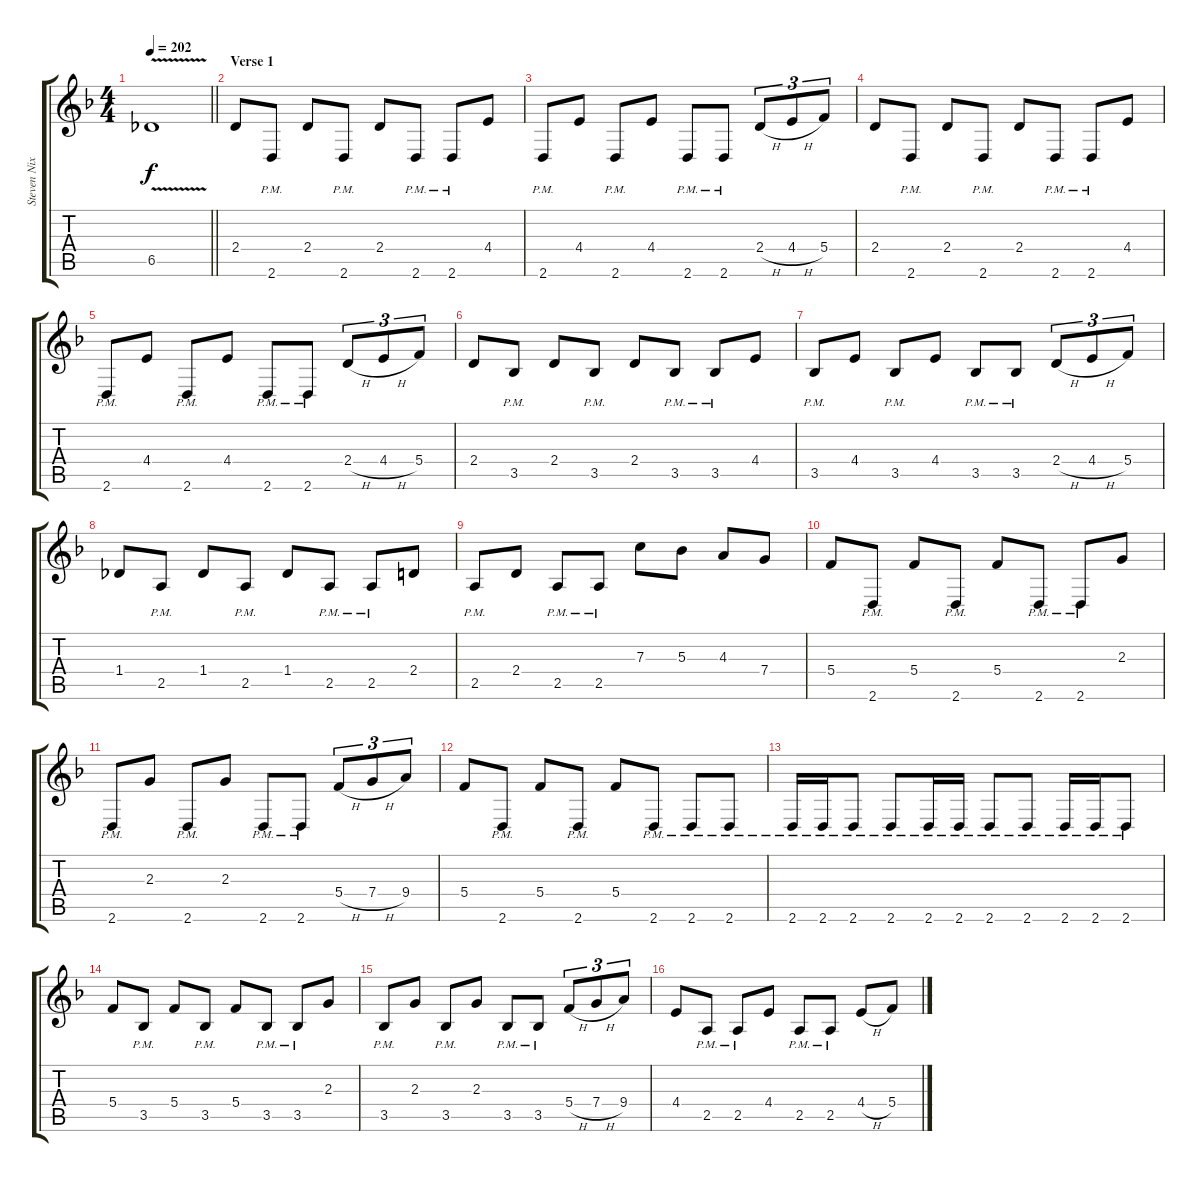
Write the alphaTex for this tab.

\track ("Steven Nixon" "Steven Nix") {instrument distortionguitar}
\staff {score tabs}
\tuning (D4 A3 F3 C3 G2 C2) {hide}
\ts (4 4)
\tempo 202
\clef g2
\barLineRight lightlight
\ks f
6.5{v}.1{dy f} |
\section ("" "Verse 1")
2.4.8 2.6{pm}.8 2.4.8 2.6{pm}.8 2.4.8 2.6{pm}.8 2.6{pm}.8 4.4.8 |
2.6{pm}.8 4.4.8 2.6{pm}.8 4.4.8 2.6{pm}.8 2.6{pm}.8 2.4{h}.8{tu (3 2)} 4.4{h}.8{tu (3 2)} 5.4.8{tu (3 2)} |
2.4.8 2.6{pm}.8 2.4.8 2.6{pm}.8 2.4.8 2.6{pm}.8 2.6{pm}.8 4.4.8 |
2.6{pm}.8 4.4.8 2.6{pm}.8 4.4.8 2.6{pm}.8 2.6{pm}.8 2.4{h}.8{tu (3 2)} 4.4{h}.8{tu (3 2)} 5.4.8{tu (3 2)} |
2.4.8 3.5{pm}.8 2.4.8 3.5{pm}.8 2.4.8 3.5{pm}.8 3.5{pm}.8 4.4.8 |
3.5{pm}.8 4.4.8 3.5{pm}.8 4.4.8 3.5{pm}.8 3.5{pm}.8 2.4{h}.8{tu (3 2)} 4.4{h}.8{tu (3 2)} 5.4.8{tu (3 2)} |
1.4.8 2.5{pm}.8 1.4.8 2.5{pm}.8 1.4.8 2.5{pm}.8 2.5{pm}.8 2.4.8 |
2.5{pm}.8 2.4.8 2.5{pm}.8 2.5{pm}.8 7.3.8 5.3.8 4.3.8 7.4.8 |
5.4.8 2.6{pm}.8 5.4.8 2.6{pm}.8 5.4.8 2.6{pm}.8 2.6{pm}.8 2.3.8 |
2.6{pm}.8 2.3.8 2.6{pm}.8 2.3.8 2.6{pm}.8 2.6{pm}.8 5.4{h}.8{tu (3 2)} 7.4{h}.8{tu (3 2)} 9.4.8{tu (3 2)} |
5.4.8 2.6{pm}.8 5.4.8 2.6{pm}.8 5.4.8 2.6{pm}.8 2.6{pm}.8 2.6{pm}.8 |
2.6{pm}.16 2.6{pm}.16 2.6{pm}.8 2.6{pm}.8 2.6{pm}.16 2.6{pm}.16 2.6{pm}.8 2.6{pm}.8 2.6{pm}.16 2.6{pm}.16 2.6{pm}.8 |
5.4.8 3.5{pm}.8 5.4.8 3.5{pm}.8 5.4.8 3.5{pm}.8 3.5{pm}.8 2.3.8 |
3.5{pm}.8 2.3.8 3.5{pm}.8 2.3.8 3.5{pm}.8 3.5{pm}.8 5.4{h}.8{tu (3 2)} 7.4{h}.8{tu (3 2)} 9.4.8{tu (3 2)} |
4.4.8 2.5{pm}.8 2.5{pm}.8 4.4.8 2.5{pm}.8 2.5{pm}.8 4.4{h}.8 5.4.8
